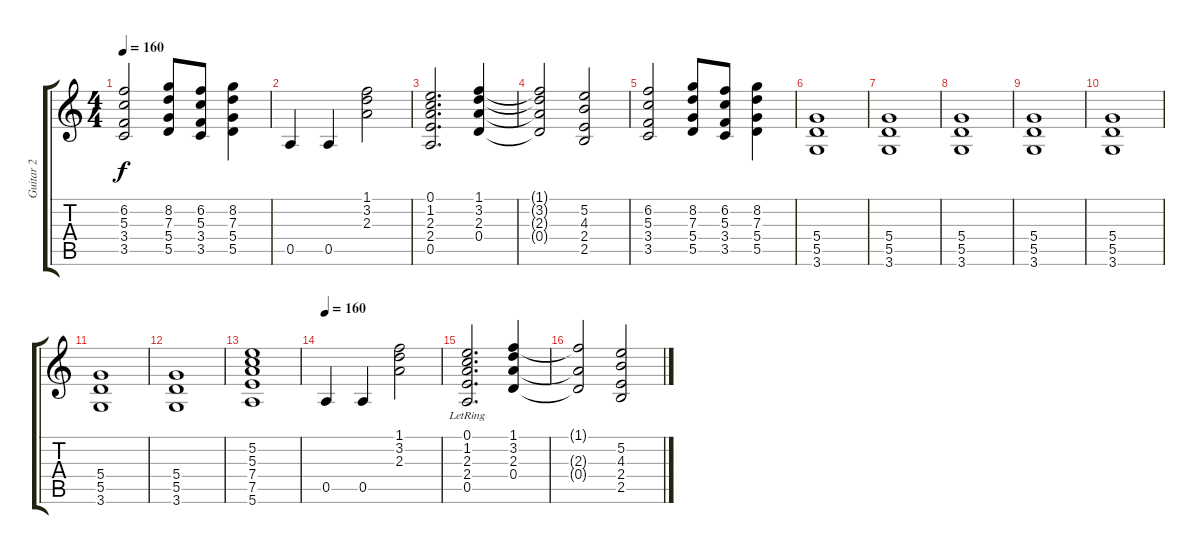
\track ("Guitar 2" "Guitar 2") {instrument distortionguitar}
\staff {score tabs}
\tuning (E4 B3 G3 D3 A2 E2) {hide}
\ts (4 4)
\tempo 160
\clef g2
\ks c
(6.2 5.3 3.4 3.5).2{dy f} (8.2 7.3 5.4 5.5).8 (6.2 5.3 3.4 3.5).8 (8.2 7.3 5.4 5.5).4 |
0.5.4 0.5.4 (1.1 3.2 2.3).2 |
(0.1 1.2 2.3 2.4 0.5).2{d} (1.1 3.2 2.3 0.4).4 |
(1.1{t} 3.2{t} 2.3{t} 0.4{t}).2 (5.2 4.3 2.4 2.5).2 |
(6.2 5.3 3.4 3.5).2 (8.2 7.3 5.4 5.5).8 (6.2 5.3 3.4 3.5).8 (8.2 7.3 5.4 5.5).4 |
(5.4 5.5 3.6).1 |
(5.4 5.5 3.6).1 |
(5.4 5.5 3.6).1 |
(5.4 5.5 3.6).1 |
(5.4 5.5 3.6).1 |
(5.4 5.5 3.6).1 |
(5.4 5.5 3.6).1 |
(5.2 5.3 7.4 7.5 5.6).1 |
\tempo 160
0.5.4 0.5.4 (1.1 3.2 2.3).2 |
(0.1 1.2 2.3 2.4 0.5{lr}).2{d} (1.1 3.2 2.3 0.4).4 |
(1.1{t} 2.3{t} 0.4{t}).2 (5.2 4.3 2.4 2.5).2
